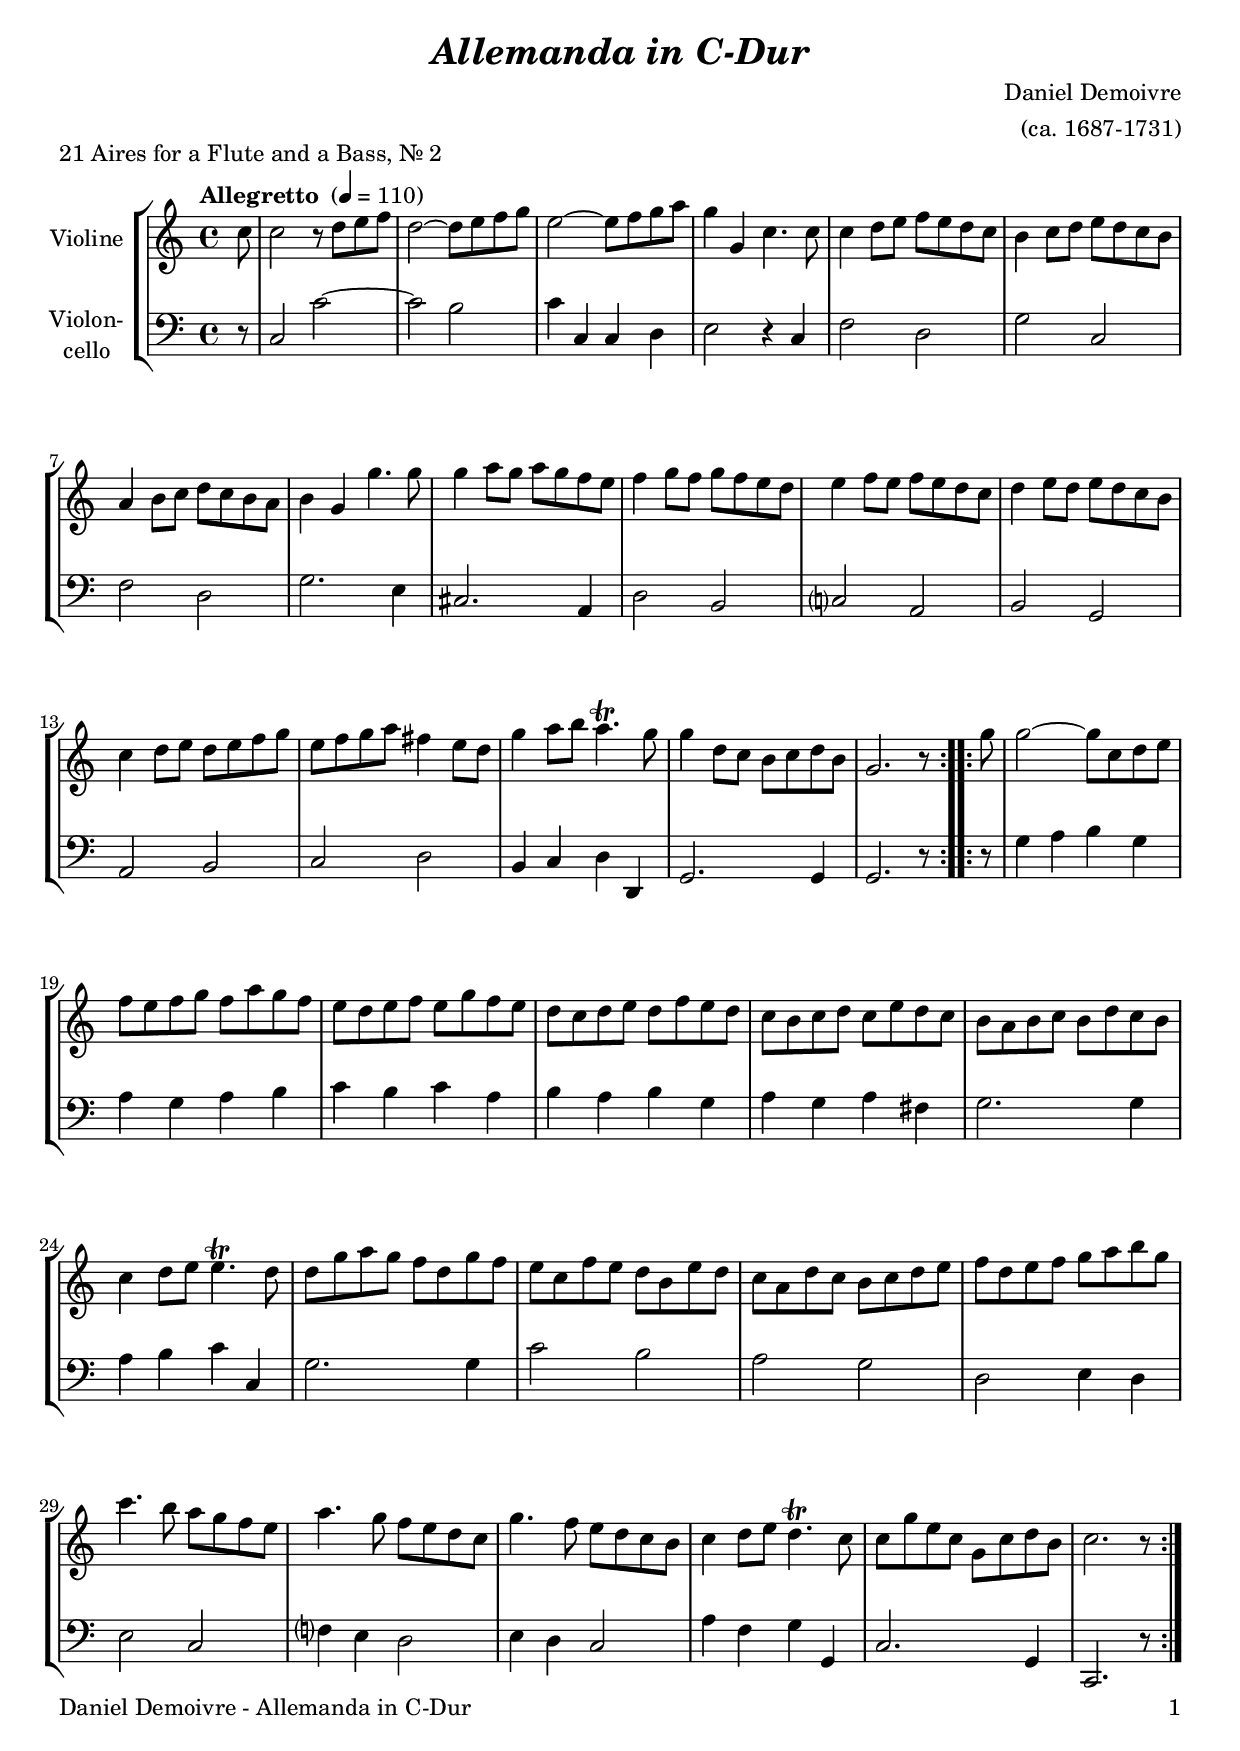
\version "2.18.2"
\include "deutsch.ly"
  
#(set-global-staff-size 20)

\header {
  title     = \markup \bold \italic "Allemanda in C-Dur"
%  subtitle  = "- Für Streicher nach G-Dur transponiert -"
  composer  = "Daniel Demoivre"
  arranger  = "(ca. 1687-1731)"
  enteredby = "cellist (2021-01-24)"
  piece     = "21 Aires for a Flute and a Bass, Nr. 2"
}

voiceconsts = {
  \key c \major
  \time 4/4
  \clef "treble"
%  \numericTimeSignature
  % Set default beaming for all staves
%  \set Timing.beamExceptions = #'()
%  \set Timing.baseMoment     = #(ly:make-moment 1 4)
%  \set Timing.beatStructure  = #'(1 1 1)
  \tempo "Allegretto " 4=110
}

mivl = "violin"
%miba = "pizzicato strings"
miba = "cello"

va = \relative c'' {
  \voiceconsts

  \repeat volta 2 {
    \partial 8 c8
    c2 r8 d e f
    d2~ d8 e f g
    e2~ e8 f g a
    g4 g, c4. c8

    c4 d8 e f e d c
    h4 c8 d e d c h
    a4 h8 c d c h a
    h4 g g'4. g8

    g4 a8 g a g f e
    f4 g8 f g f e d
    e4 f8 e f e d c
    d4 e8 d e d c h

    c4 d8 e d e f g
    e f g a fis4 e8 d
    g4 a8 h a4.\trill g8
    g4 d8 c h c d h
    g2. r8
  }

  \repeat volta 2 {
    g'
    g2~ g8 c, d e
    f e f g f a g f
    e d e f e g f e
    d c d e d f e d

    c h c d c e d c
    h a h c h d c h
    c4 d8 e e4.\trill d8
    d g a g f d g f

    e c f e d h e d
    c a d c h c d e
    f d e f g a h g
    c4. h8 a g f e

    a4. g8 f e d c
    g'4. f8 e d c h
    c4 d8 e d4.\trill c8
    c g' e c g c d h
    c2. r8
  }
}

vb = \relative c {
  \voiceconsts
  \clef "bass"

  \repeat volta 2 {
    \partial 8 r8
    c2 c'~
    c h
    c4 c, c d
    e2 r4 c
    f2 d
    g c,
    f d

    g2. e4
    cis2. a4
    d2 h
    c? a
    h g
    a h
    c d

    h4 c d d,
    g2. g4
    g2. r8
  }
  \repeat volta 2 {
    r
    g'4 a h g
    a g a h
    c h c a

    h a h g
    a g a fis
    g2. g4
    a h c c,
    g'2. g4
    c2 h
    a g

    d e4 d
    e2 c
    f?4 e d2
    e4 d c2
    a'4 f g g,
    c2. g4
    c,2. r8
  }
}


music = \new StaffGroup <<
      \new Staff {
	\set Staff.midiInstrument = \mivl
	\set Staff.instrumentName = \markup \center-column { "Violine" }
	\transpose c c { \va }
      }

      \new Staff {
	\set Staff.midiInstrument = \miba
	\set Staff.instrumentName = \markup \center-column { "Violon-" "cello" }
	\transpose c c { \vb }
      }
>>

\book {
   \paper {
    print-page-number = ##t
    print-first-page-number = ##t
    ragged-last-bottom = ##f
    oddHeaderMarkup = \markup \null
    evenHeaderMarkup = \markup \null
    oddFooterMarkup = \markup {
      \fill-line {
        \on-the-fly #print-page-number-check-first
        "Daniel Demoivre - Allemanda in C-Dur" \fromproperty #'page:page-number-string
      }
    }
    evenFooterMarkup = \oddFooterMarkup
  } \score {
    \music
    \layout {}
  }

  \score {
    \unfoldRepeats \music

    \midi {
      \context {
        \Score
      }
    }
  }
}